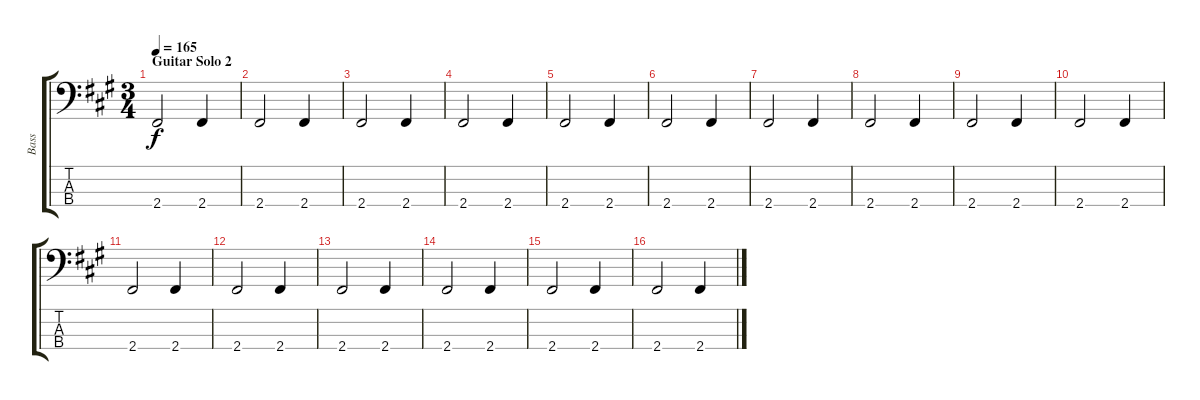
\track ("Bass" "Bass") {instrument electricbassfinger}
\staff {score tabs}
\tuning (G2 D2 A1 E1) {hide}
\ts (3 4)
\section ("" "Guitar Solo 2")
\tempo 165
\clef f4
\ks a
2.4.2{dy f} 2.4.4 |
2.4.2 2.4.4 |
2.4.2 2.4.4 |
2.4.2 2.4.4 |
2.4.2 2.4.4 |
2.4.2 2.4.4 |
2.4.2 2.4.4 |
2.4.2 2.4.4 |
2.4.2 2.4.4 |
2.4.2 2.4.4 |
2.4.2 2.4.4 |
2.4.2 2.4.4 |
2.4.2 2.4.4 |
2.4.2 2.4.4 |
2.4.2 2.4.4 |
2.4.2 2.4.4
